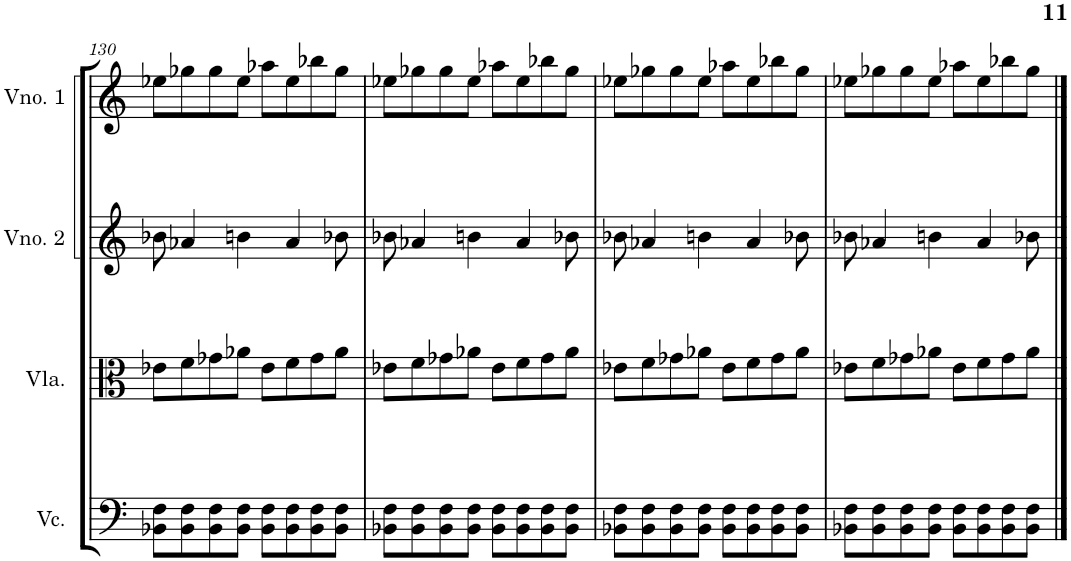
**kern	**kern	**kern	**kern
*part4	*part3	*part2	*part1
*staff4	*staff3	*staff2	*staff1
*I"Violoncelo	*I"Viola	*I"Violino 2	*I"Violino 1
*I'Vc.	*I'Vla.	*I'Vno. 2	*I'Vno. 1
!!LO:PB:g=z
*clefF4	*clefC3	*clefG2	*clefG2
*k[]	*k[]	*k[]	*k[]
*M4/4	*M4/4	*M4/4	*M4/4
=130	=130	=130	=130
8BB-X\ 8F\L	8e-X\L	8b-X\	8ee-X\L
8BB-\ 8F\	8f\	4a-X/	8gg-X\
8BB-\ 8F\	8g-X\	.	8gg-\
8BB-\ 8F\J	8a-X\J	4bn\	8ee-\J
8BB-\ 8F\L	8e-\L	.	8aa-X\L
8BB-\ 8F\	8f\	4a-/	8ee-\
8BB-\ 8F\	8g-\	.	8bb-X\
8BB-\ 8F\J	8a-\J	8b-X\	8gg-\J
=131	=131	=131	=131
8BB-X\ 8F\L	8e-X\L	8b-X\	8ee-X\L
8BB-\ 8F\	8f\	4a-X/	8gg-X\
8BB-\ 8F\	8g-X\	.	8gg-\
8BB-\ 8F\J	8a-X\J	4bn\	8ee-\J
8BB-\ 8F\L	8e-\L	.	8aa-X\L
8BB-\ 8F\	8f\	4a-/	8ee-\
8BB-\ 8F\	8g-\	.	8bb-X\
8BB-\ 8F\J	8a-\J	8b-X\	8gg-\J
=132	=132	=132	=132
8BB-X\ 8F\L	8e-X\L	8b-X\	8ee-X\L
8BB-\ 8F\	8f\	4a-X/	8gg-X\
8BB-\ 8F\	8g-X\	.	8gg-\
8BB-\ 8F\J	8a-X\J	4bn\	8ee-\J
8BB-\ 8F\L	8e-\L	.	8aa-X\L
8BB-\ 8F\	8f\	4a-/	8ee-\
8BB-\ 8F\	8g-\	.	8bb-X\
8BB-\ 8F\J	8a-\J	8b-X\	8gg-\J
=133	=133	=133	=133
8BB-X\ 8F\L	8e-X\L	8b-X\	8ee-X\L
8BB-\ 8F\	8f\	4a-X/	8gg-X\
8BB-\ 8F\	8g-X\	.	8gg-\
8BB-\ 8F\J	8a-X\J	4bn\	8ee-\J
8BB-\ 8F\L	8e-\L	.	8aa-X\L
8BB-\ 8F\	8f\	4a-/	8ee-\
8BB-\ 8F\	8g-\	.	8bb-X\
8BB-\ 8F\J	8a-\J	8b-X\	8gg-\J
==	==	==	==
*-	*-	*-	*-
